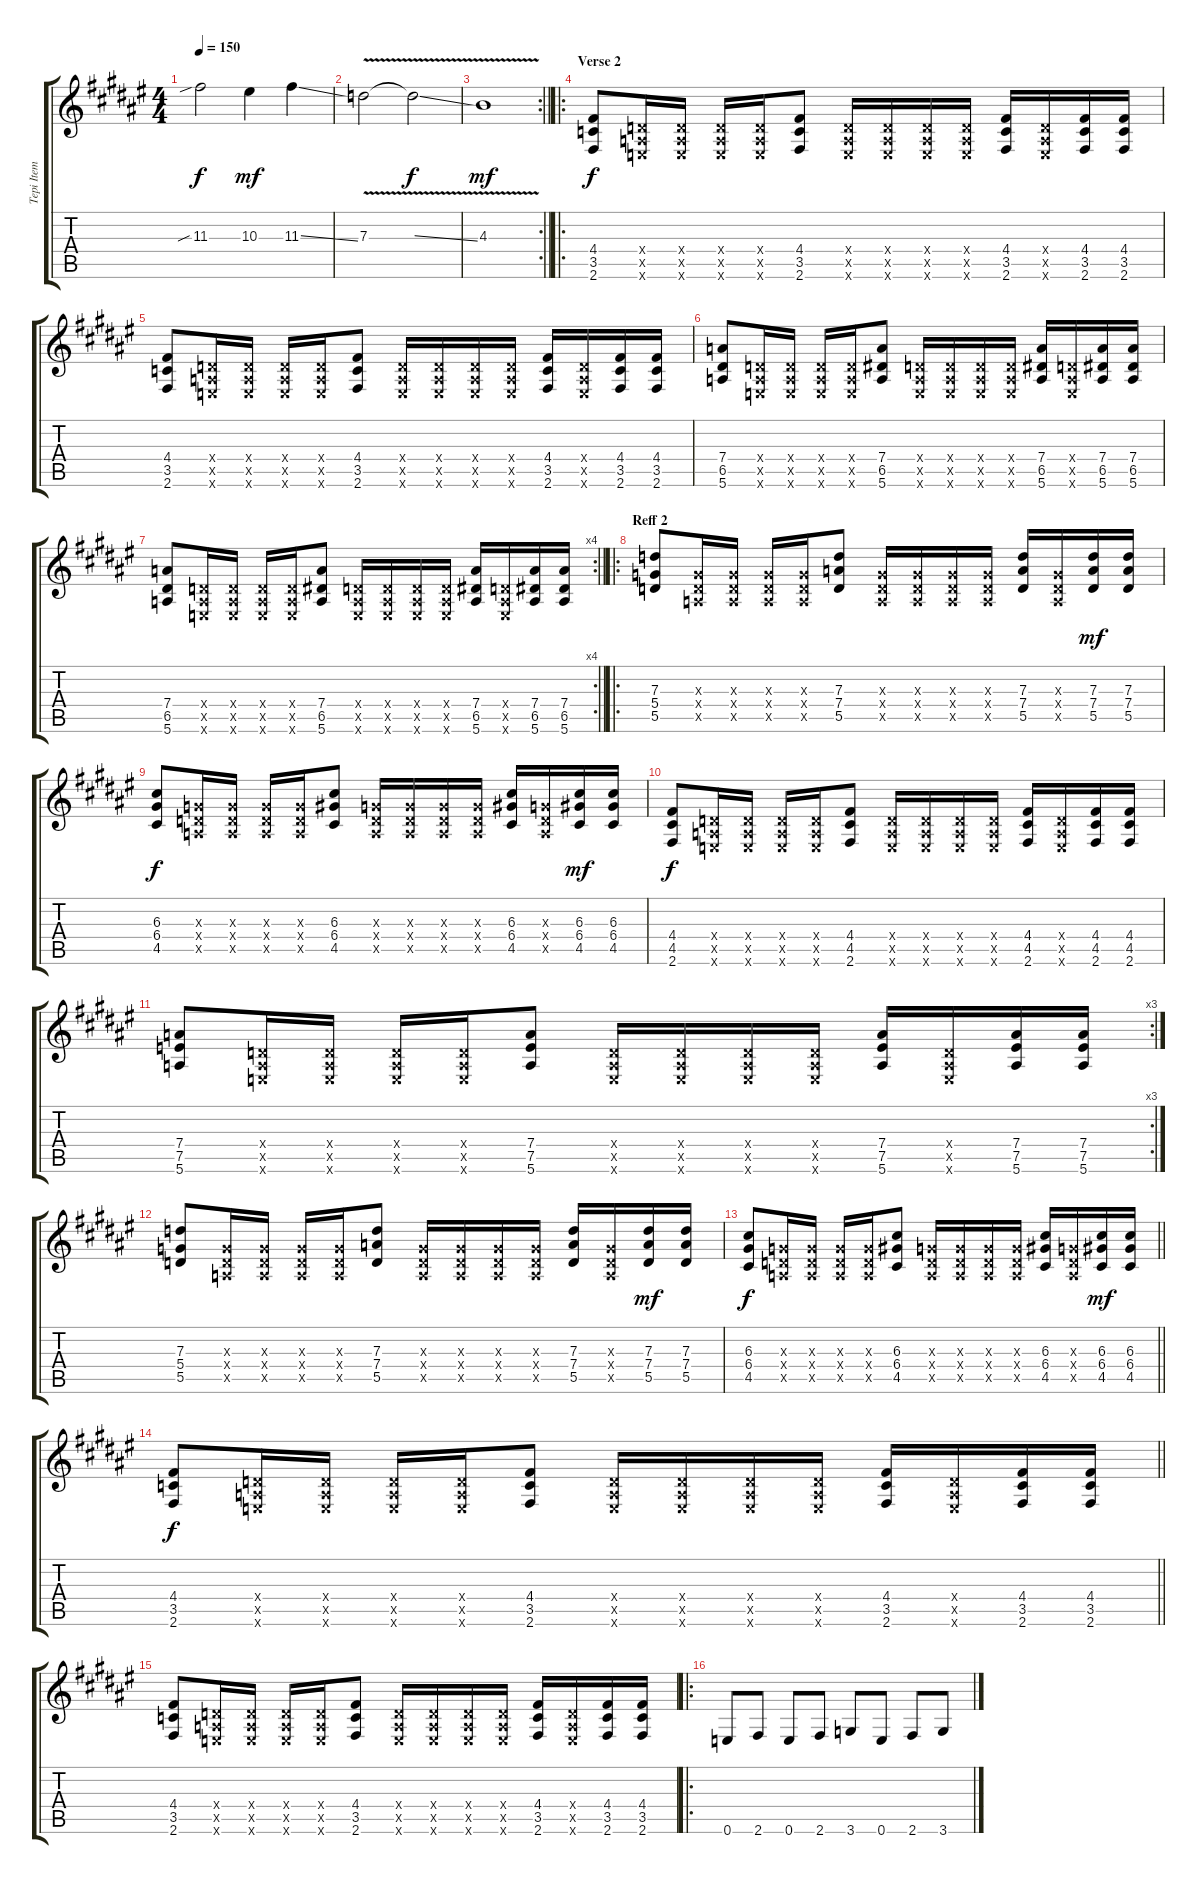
\track ("Tepi Item" "Tepi Item") {instrument distortionguitar}
\staff {score tabs}
\tuning (E4 B3 G3 D3 A2 E2) {hide}
\ts (4 4)
\tempo 150
\clef g2
\ks f#
11.3{sib}.2{dy f} 10.3.4{dy mf} 11.3{ss}.4 |
7.3{v}.2 7.3{ss t}.2{dy f} |
\rc 2
\barLineRight lightlight
4.3{v}.1{dy mf} |
\ro
\section ("" "Verse 2")
(4.4 3.5 2.6).8{dy f} (0.4{x} 0.5{x} 0.6{x}).16 (0.4{x} 0.5{x} 0.6{x}).16 (0.4{x} 0.5{x} 0.6{x}).16 (0.4{x} 0.5{x} 0.6{x}).16 (4.4 3.5 2.6).8 (0.4{x} 0.5{x} 0.6{x}).16 (0.4{x} 0.5{x} 0.6{x}).16 (0.4{x} 0.5{x} 0.6{x}).16 (0.4{x} 0.5{x} 0.6{x}).16 (4.4 3.5 2.6).16 (0.4{x} 0.5{x} 0.6{x}).16 (4.4 3.5 2.6).16 (4.4 3.5 2.6).16 |
(4.4 3.5 2.6).8 (0.4{x} 0.5{x} 0.6{x}).16 (0.4{x} 0.5{x} 0.6{x}).16 (0.4{x} 0.5{x} 0.6{x}).16 (0.4{x} 0.5{x} 0.6{x}).16 (4.4 3.5 2.6).8 (0.4{x} 0.5{x} 0.6{x}).16 (0.4{x} 0.5{x} 0.6{x}).16 (0.4{x} 0.5{x} 0.6{x}).16 (0.4{x} 0.5{x} 0.6{x}).16 (4.4 3.5 2.6).16 (0.4{x} 0.5{x} 0.6{x}).16 (4.4 3.5 2.6).16 (4.4 3.5 2.6).16 |
(7.4 6.5 5.6).8 (0.4{x} 0.5{x} 0.6{x}).16 (0.4{x} 0.5{x} 0.6{x}).16 (0.4{x} 0.5{x} 0.6{x}).16 (0.4{x} 0.5{x} 0.6{x}).16 (7.4 6.5 5.6).8 (0.4{x} 0.5{x} 0.6{x}).16 (0.4{x} 0.5{x} 0.6{x}).16 (0.4{x} 0.5{x} 0.6{x}).16 (0.4{x} 0.5{x} 0.6{x}).16 (7.4 6.5 5.6).16 (0.4{x} 0.5{x} 0.6{x}).16 (7.4 6.5 5.6).16 (7.4 6.5 5.6).16 |
\rc 4
\barLineRight lightlight
(7.4 6.5 5.6).8 (0.4{x} 0.5{x} 0.6{x}).16 (0.4{x} 0.5{x} 0.6{x}).16 (0.4{x} 0.5{x} 0.6{x}).16 (0.4{x} 0.5{x} 0.6{x}).16 (7.4 6.5 5.6).8 (0.4{x} 0.5{x} 0.6{x}).16 (0.4{x} 0.5{x} 0.6{x}).16 (0.4{x} 0.5{x} 0.6{x}).16 (0.4{x} 0.5{x} 0.6{x}).16 (7.4 6.5 5.6).16 (0.4{x} 0.5{x} 0.6{x}).16 (7.4 6.5 5.6).16 (7.4 6.5 5.6).16 |
\ro
\section ("" "Reff 2")
(7.3 5.4 5.5).8 (0.3{x} 0.4{x} 0.5{x}).16 (0.3{x} 0.4{x} 0.5{x}).16 (0.3{x} 0.4{x} 0.5{x}).16 (0.3{x} 0.4{x} 0.5{x}).16 (7.3 7.4 5.5).8 (0.3{x} 0.4{x} 0.5{x}).16 (0.3{x} 0.4{x} 0.5{x}).16 (0.3{x} 0.4{x} 0.5{x}).16 (0.3{x} 0.4{x} 0.5{x}).16 (7.3 7.4 5.5).16 (0.3{x} 0.4{x} 0.5{x}).16 (7.3 7.4 5.5).16{dy mf} (7.3 7.4 5.5).16 |
(6.3 6.4 4.5).8{dy f} (0.3{x} 0.4{x} 0.5{x}).16 (0.3{x} 0.4{x} 0.5{x}).16 (0.3{x} 0.4{x} 0.5{x}).16 (0.3{x} 0.4{x} 0.5{x}).16 (6.3 6.4 4.5).8 (0.3{x} 0.4{x} 0.5{x}).16 (0.3{x} 0.4{x} 0.5{x}).16 (0.3{x} 0.4{x} 0.5{x}).16 (0.3{x} 0.4{x} 0.5{x}).16 (6.3 6.4 4.5).16 (0.3{x} 0.4{x} 0.5{x}).16 (6.3 6.4 4.5).16{dy mf} (6.3 6.4 4.5).16 |
(4.4 4.5 2.6).8{dy f} (0.4{x} 0.5{x} 0.6{x}).16 (0.4{x} 0.5{x} 0.6{x}).16 (0.4{x} 0.5{x} 0.6{x}).16 (0.4{x} 0.5{x} 0.6{x}).16 (4.4 4.5 2.6).8 (0.4{x} 0.5{x} 0.6{x}).16 (0.4{x} 0.5{x} 0.6{x}).16 (0.4{x} 0.5{x} 0.6{x}).16 (0.4{x} 0.5{x} 0.6{x}).16 (4.4 4.5 2.6).16 (0.4{x} 0.5{x} 0.6{x}).16 (4.4 4.5 2.6).16 (4.4 4.5 2.6).16 |
\rc 3
(7.4 7.5 5.6).8 (0.4{x} 0.5{x} 0.6{x}).16 (0.4{x} 0.5{x} 0.6{x}).16 (0.4{x} 0.5{x} 0.6{x}).16 (0.4{x} 0.5{x} 0.6{x}).16 (7.4 7.5 5.6).8 (0.4{x} 0.5{x} 0.6{x}).16 (0.4{x} 0.5{x} 0.6{x}).16 (0.4{x} 0.5{x} 0.6{x}).16 (0.4{x} 0.5{x} 0.6{x}).16 (7.4 7.5 5.6).16 (0.4{x} 0.5{x} 0.6{x}).16 (7.4 7.5 5.6).16 (7.4 7.5 5.6).16 |
(7.3 5.4 5.5).8 (0.3{x} 0.4{x} 0.5{x}).16 (0.3{x} 0.4{x} 0.5{x}).16 (0.3{x} 0.4{x} 0.5{x}).16 (0.3{x} 0.4{x} 0.5{x}).16 (7.3 7.4 5.5).8 (0.3{x} 0.4{x} 0.5{x}).16 (0.3{x} 0.4{x} 0.5{x}).16 (0.3{x} 0.4{x} 0.5{x}).16 (0.3{x} 0.4{x} 0.5{x}).16 (7.3 7.4 5.5).16 (0.3{x} 0.4{x} 0.5{x}).16 (7.3 7.4 5.5).16{dy mf} (7.3 7.4 5.5).16 |
\barLineRight lightlight
(6.3 6.4 4.5).8{dy f} (0.3{x} 0.4{x} 0.5{x}).16 (0.3{x} 0.4{x} 0.5{x}).16 (0.3{x} 0.4{x} 0.5{x}).16 (0.3{x} 0.4{x} 0.5{x}).16 (6.3 6.4 4.5).8 (0.3{x} 0.4{x} 0.5{x}).16 (0.3{x} 0.4{x} 0.5{x}).16 (0.3{x} 0.4{x} 0.5{x}).16 (0.3{x} 0.4{x} 0.5{x}).16 (6.3 6.4 4.5).16 (0.3{x} 0.4{x} 0.5{x}).16 (6.3 6.4 4.5).16{dy mf} (6.3 6.4 4.5).16 |
\barLineRight lightlight
(4.4 3.5 2.6).8{dy f} (0.4{x} 0.5{x} 0.6{x}).16 (0.4{x} 0.5{x} 0.6{x}).16 (0.4{x} 0.5{x} 0.6{x}).16 (0.4{x} 0.5{x} 0.6{x}).16 (4.4 3.5 2.6).8 (0.4{x} 0.5{x} 0.6{x}).16 (0.4{x} 0.5{x} 0.6{x}).16 (0.4{x} 0.5{x} 0.6{x}).16 (0.4{x} 0.5{x} 0.6{x}).16 (4.4 3.5 2.6).16 (0.4{x} 0.5{x} 0.6{x}).16 (4.4 3.5 2.6).16 (4.4 3.5 2.6).16 |
(4.4 3.5 2.6).8 (0.4{x} 0.5{x} 0.6{x}).16 (0.4{x} 0.5{x} 0.6{x}).16 (0.4{x} 0.5{x} 0.6{x}).16 (0.4{x} 0.5{x} 0.6{x}).16 (4.4 3.5 2.6).8 (0.4{x} 0.5{x} 0.6{x}).16 (0.4{x} 0.5{x} 0.6{x}).16 (0.4{x} 0.5{x} 0.6{x}).16 (0.4{x} 0.5{x} 0.6{x}).16 (4.4 3.5 2.6).16 (0.4{x} 0.5{x} 0.6{x}).16 (4.4 3.5 2.6).16 (4.4 3.5 2.6).16 |
\ro
0.6.8 2.6.8 0.6.8 2.6.8 3.6.8 0.6.8 2.6.8 3.6.8
